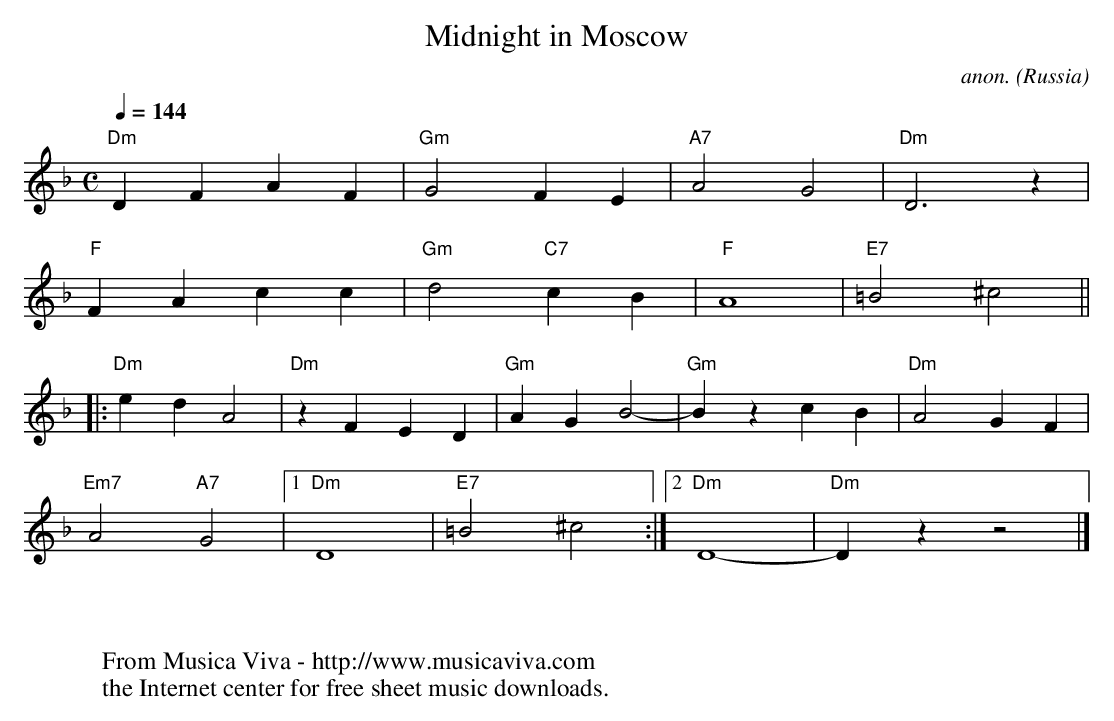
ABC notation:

X:1
T:Midnight in Moscow
C:anon.
O:Russia
M:C
L:1/4
Q:1/4=144
K:Dm
"Dm"DFAF|"Gm"G2FE|"A7"A2G2|"Dm"D3 z|
"F"FAcc|"Gm"d2"C7"cB|"F"A4|"E7"=B2^c2||
|:"Dm"edA2|"Dm"z FED|"Gm"AGB2-|"Gm"B z cB|"Dm"A2GF|
"Em7"A2 "A7"G2|[1"Dm"D4|"E7"=B2^c2:|[2"Dm"D4-|"Dm"D z z2|]
W:
W:
W:  From Musica Viva - http://www.musicaviva.com
W:  the Internet center for free sheet music downloads.
